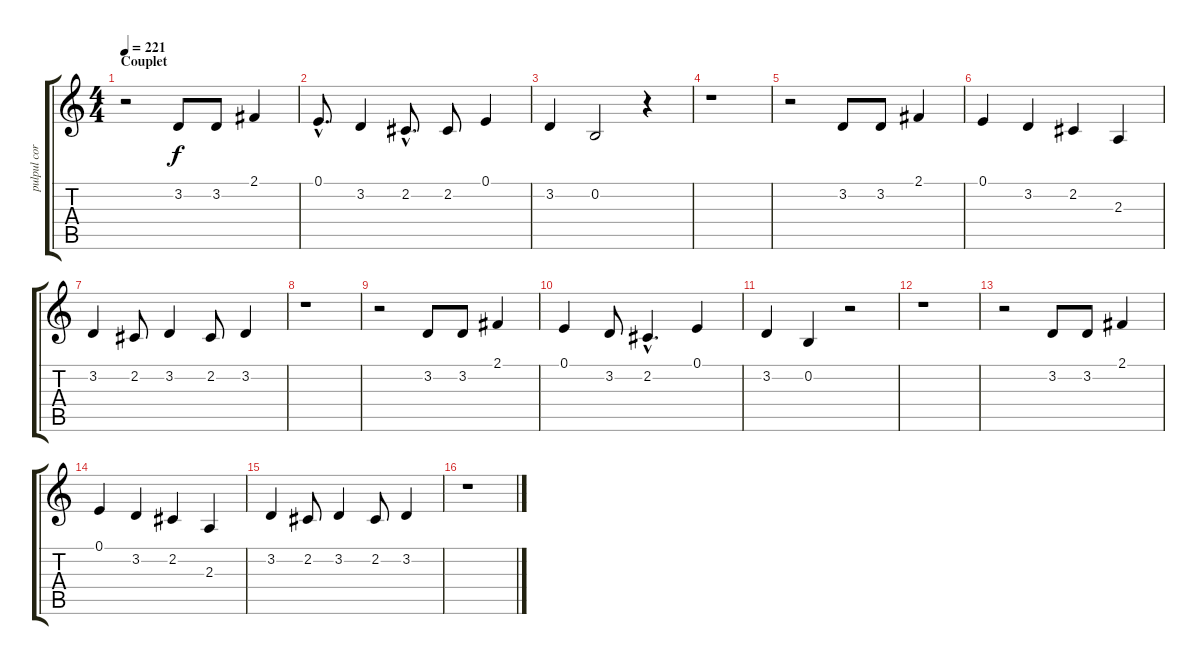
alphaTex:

\track ("pulpul cordes vocales" "pulpul cor") {instrument clarinet}
\staff {score tabs}
\tuning (E4 B3 G3 D3 A2 E2) {hide}
\ts (4 4)
\section ("" "Couplet")
\tempo 221
\clef g2
\ks c
r.2{dy f instrument clarinet} 3.2.8 3.2.8 2.1.4 |
0.1{hac}.8{d} 3.2.4 2.2{hac}.8{d} 2.2.8 0.1.4 |
3.2.4 0.2.2 r.4 |
r.1 |
r.2 3.2.8 3.2.8 2.1.4 |
0.1.4 3.2.4 2.2.4 2.3.4 |
3.2.4 2.2.8 3.2.4 2.2.8 3.2.4 |
r.1 |
r.2 3.2.8 3.2.8 2.1.4 |
0.1.4 3.2.8 2.2{hac}.4{d} 0.1.4 |
3.2.4 0.2.4 r.2 |
r.1 |
r.2 3.2.8 3.2.8 2.1.4 |
0.1.4 3.2.4 2.2.4 2.3.4 |
3.2.4 2.2.8 3.2.4 2.2.8 3.2.4 |
r.1
